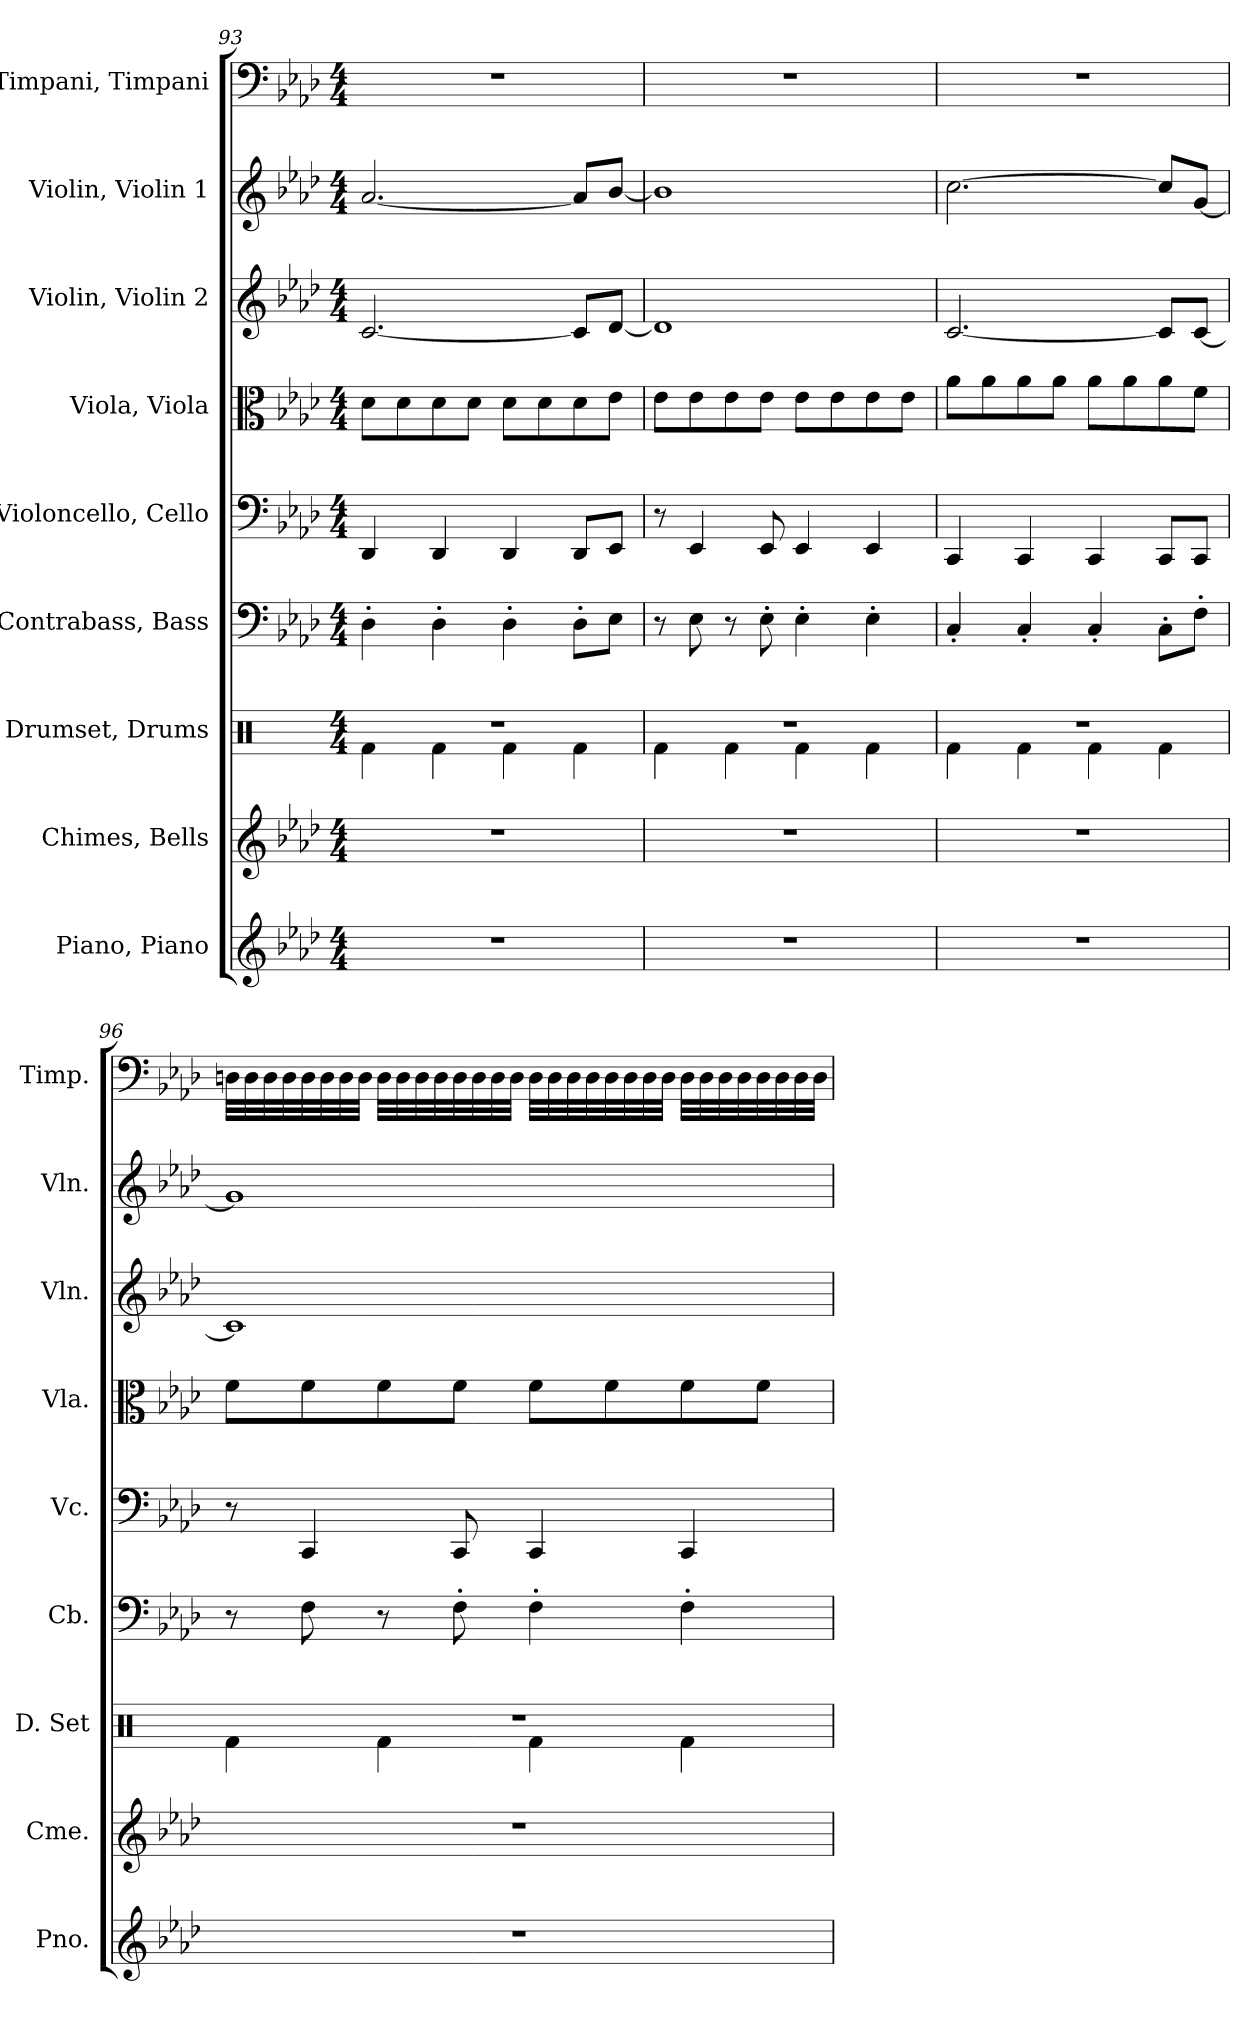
**kern	**kern	**kern	**kern	**kern	**kern	**kern	**kern	**kern
*part9	*part8	*part7	*part6	*part5	*part4	*part3	*part2	*part1
*staff9	*staff8	*staff7	*staff6	*staff5	*staff4	*staff3	*staff2	*staff1
*I"Piano, Piano	*I"Chimes, Bells	*I"Drumset, Drums	*I"Contrabass, Bass	*I"Violoncello, Cello	*I"Viola, Viola	*I"Violin, Violin 2	*I"Violin, Violin 1	*I"Timpani, Timpani
*I'Pno.	*I'Cme.	*I'D. Set	*I'Cb.	*I'Vc.	*I'Vla.	*I'Vln.	*I'Vln.	*I'Timp.
*clefG2	*clefG2	*clefX	*clefF4	*clefF4	*clefC3	*clefG2	*clefG2	*clefF4
*	*	*	*ITrd7c12	*	*	*	*	*
*k[b-e-a-d-]	*k[b-e-a-d-]	*k[]	*k[b-e-a-d-]	*k[b-e-a-d-]	*k[b-e-a-d-]	*k[b-e-a-d-]	*k[b-e-a-d-]	*k[b-e-a-d-]
*M4/4	*M4/4	*M4/4	*M4/4	*M4/4	*M4/4	*M4/4	*M4/4	*M4/4
=93	=93	=93	=93	=93	=93	=93	=93	=93
*	*	*^	*	*	*	*	*	*
1r	1r	1r	4Rf\	4DD-'\	4DD-/	8d-\L	[2.c/	[2.a-/	1r
.	.	.	.	.	.	8d-\	.	.	.
.	.	.	4Rf\	4DD-'\	4DD-/	8d-\	.	.	.
.	.	.	.	.	.	8d-\J	.	.	.
.	.	.	4Rf\	4DD-'\	4DD-/	8d-\L	.	.	.
.	.	.	.	.	.	8d-\	.	.	.
.	.	.	4Rf\	8DD-'\L	8DD-/L	8d-\	8c/L]	8a-/L]	.
.	.	.	.	8EE-\J	8EE-/J	8e-\J	[8d-/J	[8b-/J	.
=94	=94	=94	=94	=94	=94	=94	=94	=94	=94
1r	1r	1r	4Rf\	8r	8r	8e-\L	1d-]	1b-]	1r
.	.	.	.	8EE-\	4EE-/	8e-\	.	.	.
.	.	.	4Rf\	8r	.	8e-\	.	.	.
.	.	.	.	8EE-'\	8EE-/	8e-\J	.	.	.
.	.	.	4Rf\	4EE-'\	4EE-/	8e-\L	.	.	.
.	.	.	.	.	.	8e-\	.	.	.
.	.	.	4Rf\	4EE-'\	4EE-/	8e-\	.	.	.
.	.	.	.	.	.	8e-\J	.	.	.
!!LO:PB:g=z
=95	=95	=95	=95	=95	=95	=95	=95	=95	=95
1r	1r	1r	4Rf\	4CC'/	4CC/	8a-\L	[2.c/	[2.cc\	1r
.	.	.	.	.	.	8a-\	.	.	.
.	.	.	4Rf\	4CC'/	4CC/	8a-\	.	.	.
.	.	.	.	.	.	8a-\J	.	.	.
.	.	.	4Rf\	4CC'/	4CC/	8a-\L	.	.	.
.	.	.	.	.	.	8a-\	.	.	.
.	.	.	4Rf\	8CC'\L	8CC/L	8a-\	8c/L]	8cc/L]	.
.	.	.	.	8FF'\J	8CC/J	8f\J	[8c/J	[8g/J	.
=96	=96	=96	=96	=96	=96	=96	=96	=96	=96
1r	1r	1r	4Rf\	8r	8r	8f\L	1c]	1g]	32Dn\LLL
.	.	.	.	.	.	.	.	.	32D\
.	.	.	.	.	.	.	.	.	32D\
.	.	.	.	.	.	.	.	.	32D\
.	.	.	.	8FF\	4CC/	8f\	.	.	32D\
.	.	.	.	.	.	.	.	.	32D\
.	.	.	.	.	.	.	.	.	32D\
.	.	.	.	.	.	.	.	.	32D\JJJ
.	.	.	4Rf\	8r	.	8f\	.	.	32D\LLL
.	.	.	.	.	.	.	.	.	32D\
.	.	.	.	.	.	.	.	.	32D\
.	.	.	.	.	.	.	.	.	32D\
.	.	.	.	8FF'\	8CC/	8f\J	.	.	32D\
.	.	.	.	.	.	.	.	.	32D\
.	.	.	.	.	.	.	.	.	32D\
.	.	.	.	.	.	.	.	.	32D\JJJ
.	.	.	4Rf\	4FF'\	4CC/	8f\L	.	.	32D\LLL
.	.	.	.	.	.	.	.	.	32D\
.	.	.	.	.	.	.	.	.	32D\
.	.	.	.	.	.	.	.	.	32D\
.	.	.	.	.	.	8f\	.	.	32D\
.	.	.	.	.	.	.	.	.	32D\
.	.	.	.	.	.	.	.	.	32D\
.	.	.	.	.	.	.	.	.	32D\JJJ
.	.	.	4Rf\	4FF'\	4CC/	8f\	.	.	32D\LLL
.	.	.	.	.	.	.	.	.	32D\
.	.	.	.	.	.	.	.	.	32D\
.	.	.	.	.	.	.	.	.	32D\
.	.	.	.	.	.	8f\J	.	.	32D\
.	.	.	.	.	.	.	.	.	32D\
.	.	.	.	.	.	.	.	.	32D\
.	.	.	.	.	.	.	.	.	32D\JJJ
*	*	*v	*v	*	*	*	*	*	*
=	=	=	=	=	=	=	=	=
*-	*-	*-	*-	*-	*-	*-	*-	*-
